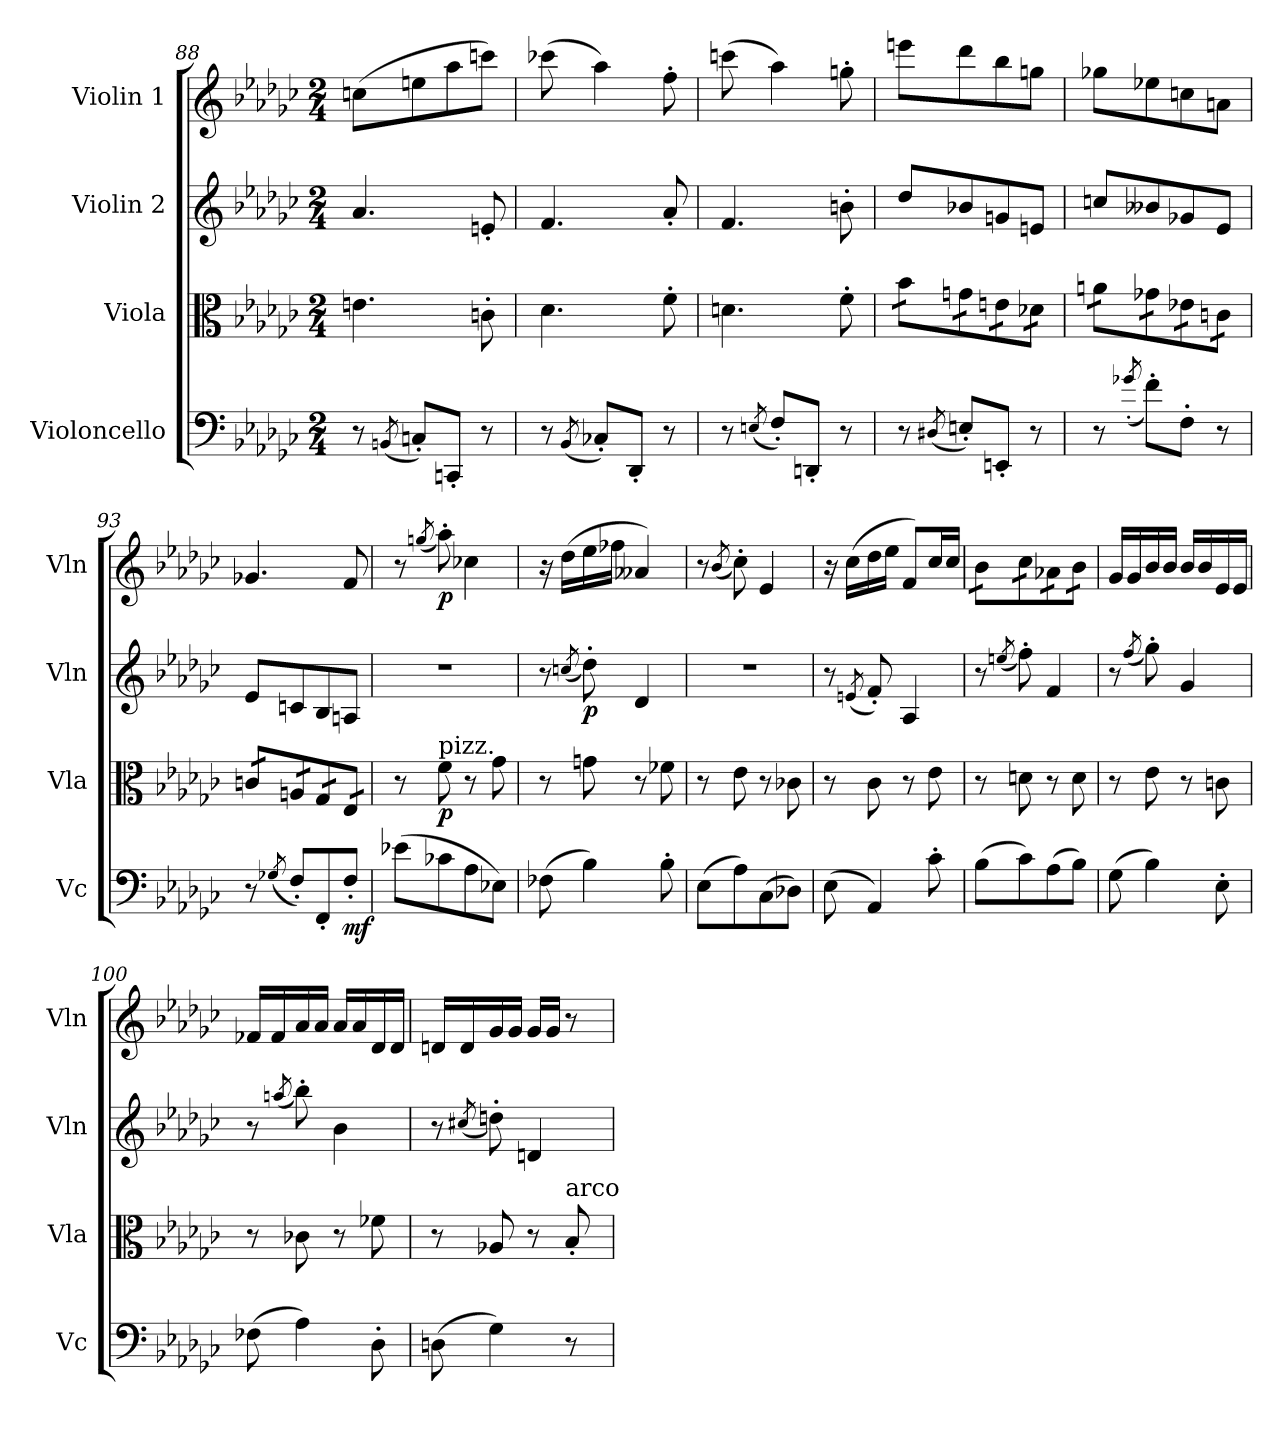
**kern	**dynam	**kern	**dynam	**kern	**dynam	**kern	**dynam
*part4	*part4	*part3	*part3	*part2	*part2	*part1	*part1
*staff4	*staff4	*staff3	*staff3	*staff2	*staff2	*staff1	*staff1
*I"Violoncello	*	*I"Viola	*	*I"Violin 2	*	*I"Violin 1	*
*I'Vc	*	*I'Vla	*	*I'Vln	*	*I'Vln	*
*clefF4	*	*clefC3	*	*clefG2	*	*clefG2	*
*k[b-e-a-d-g-c-]	*	*k[b-e-a-d-g-c-]	*	*k[b-e-a-d-g-c-]	*	*k[b-e-a-d-g-c-]	*
*M2/4	*	*M2/4	*	*M2/4	*	*M2/4	*
=88	=88	=88	=88	=88	=88	=88	=88
8r	.	4.en\	.	4.a-/	.	(8ccn\L	.
(8qBBn/	.	.	.	.	.	.	.
8Cn'/L)	.	.	.	.	.	8een\	.
8CCn'/J	.	.	.	.	.	8aa-\	.
8r	.	8cn'\	.	8en'/	.	8cccn\J)	.
=89	=89	=89	=89	=89	=89	=89	=89
8r	.	4.d-\	.	4.f/	.	(8ccc-X\	.
(8qBB-/	.	.	.	.	.	.	.
8C-X'/L)	.	.	.	.	.	4aa-\)	.
8DD-'/J	.	.	.	.	.	.	.
8r	.	8f'\	.	8a-'/	.	8ff'\	.
!!LO:PB:g=z
=90	=90	=90	=90	=90	=90	=90	=90
8r	.	4.dn\	.	4.f/	.	(8cccn\	.
(8qEn/	.	.	.	.	.	.	.
8F'/L)	.	.	.	.	.	4aa-\)	.
8DDn'/J	.	.	.	.	.	.	.
8r	.	8f'\	.	8bn'\	.	8ggn'\	.
=91	=91	=91	=91	=91	=91	=91	=91
*	*	*tremolo	*	*	*	*	*
8r	.	16b-\LL	.	8dd-/L	.	8eeen\L	.
.	.	16b-\	.	.	.	.	.
(8qD#X/	.	.	.	.	.	.	.
8En'/L)	.	16gn\	.	8b-X/	.	8ddd-\	.
.	.	16gn\	.	.	.	.	.
8EEn'/J	.	16en\	.	8gn/	.	8bb-\	.
.	.	16en\	.	.	.	.	.
8r	.	16d-X\	.	8en/J	.	8ggn\J	.
.	.	16d-X\JJ	.	.	.	.	.
=92	=92	=92	=92	=92	=92	=92	=92
8r	.	16an\LL	.	8ccn/L	.	8gg-X\L	.
.	.	16an\	.	.	.	.	.
(8qg-X'/	.	.	.	.	.	.	.
8f'\L)	.	16g-X\	.	8b--X/	.	8ee-X\	.
.	.	16g-X\	.	.	.	.	.
8F'\J	.	16e-X\	.	8g-X/	.	8ccn\	.
.	.	16e-X\	.	.	.	.	.
8r	.	16cn\	.	8e-/J	.	8an\J	.
.	.	16cn\JJ	.	.	.	.	.
=93	=93	=93	=93	=93	=93	=93	=93
8r	.	16cn/LL	.	8e-/L	.	4.g-X/	.
.	.	16cn/	.	.	.	.	.
(8qG-X/	.	.	.	.	.	.	.
8F'/L)	.	16An/	.	8cn/	.	.	.
.	.	16An/	.	.	.	.	.
8FF'/	.	16G-/	.	8B-/	.	.	.
.	.	16G-/	.	.	.	.	.
!	!LO:DY:b	!	!	!	!	!	!
8F'/J	mf	16E-/	.	8An/J	.	8f/	.
.	.	16E-/JJ	.	.	.	.	.
*	*	*Xtremolo	*	*	*	*	*
=94	=94	=94	=94	=94	=94	=94	=94
(8e-X\L	.	8r	.	2r	.	8r	.
.	.	.	.	.	.	(8qggn/	.
!	!	!LO:TX:a:t=pizz.	!	!	!	!	!
!	!	!	!LO:DY:b	!	!	!	!LO:DY:b
8c-X\	.	8f\	p	.	.	8aa-'\)	p
8A-\	.	8r	.	.	.	4cc-X\	.
8E-X\J)	.	8g-\	.	.	.	.	.
=95	=95	=95	=95	=95	=95	=95	=95
(8F-X\	.	8r	.	8r	.	16r	.
.	.	.	.	.	.	(16dd-\LL	.
.	.	.	.	(8qccn/	.	.	.
!	!	!	!	!	!LO:DY:b	!	!
4B-\)	.	8gn\	.	8dd-'\)	p	16ee-\	.
.	.	.	.	.	.	16ff-X\JJ	.
.	.	8r	.	4d-/	.	4a--X/)	.
8B-'\	.	8f-X\	.	.	.	.	.
=96	=96	=96	=96	=96	=96	=96	=96
(8E-\L	.	8r	.	2r	.	8r	.
.	.	.	.	.	.	(8qb-/	.
8A-\)	.	8e-\	.	.	.	8cc-'\)	.
(8C-\	.	8r	.	.	.	4e-/	.
8D-X\J)	.	8c-X\	.	.	.	.	.
=97	=97	=97	=97	=97	=97	=97	=97
(8E-\	.	8r	.	8r	.	16r	.
.	.	.	.	.	.	(16cc-\LL	.
.	.	.	.	(8qen/	.	.	.
4AA-/)	.	8c-\	.	8f'/)	.	16dd-\	.
.	.	.	.	.	.	16ee-\JJ	.
.	.	8r	.	4A-/	.	8f/L)	.
8c-'\	.	8e-\	.	.	.	16cc-/L	.
.	.	.	.	.	.	16cc-/JJ	.
!!LO:LB:g=z
=98	=98	=98	=98	=98	=98	=98	=98
*	*	*	*	*	*	*tremolo	*
(8B-\L	.	8r	.	8r	.	16b-\LL	.
.	.	.	.	.	.	16b-\	.
.	.	.	.	(8qeen/	.	.	.
8c-\)	.	8dn\	.	8ff'\)	.	16cc-\	.
.	.	.	.	.	.	16cc-\	.
(8A-\	.	8r	.	4f/	.	16a-X\	.
.	.	.	.	.	.	16a-X\	.
8B-\J)	.	8d\	.	.	.	16b-\	.
.	.	.	.	.	.	16b-\JJ	.
*	*	*	*	*	*	*Xtremolo	*
=99	=99	=99	=99	=99	=99	=99	=99
(8G-\	.	8r	.	8r	.	16g-/LL	.
.	.	.	.	.	.	16g-/	.
.	.	.	.	(8qff/	.	.	.
4B-\)	.	8e-\	.	8gg-'\)	.	16b-/	.
.	.	.	.	.	.	16b-/JJ	.
.	.	8r	.	4g-/	.	16b-/LL	.
.	.	.	.	.	.	16b-/	.
8E-'\	.	8cn\	.	.	.	16e-/	.
.	.	.	.	.	.	16e-/JJ	.
=100	=100	=100	=100	=100	=100	=100	=100
(8F-X\	.	8r	.	8r	.	16f-X/LL	.
.	.	.	.	.	.	16f-/	.
.	.	.	.	(8qaan/	.	.	.
4A-\)	.	8c-X\	.	8bb-'\)	.	16a-/	.
.	.	.	.	.	.	16a-/JJ	.
.	.	8r	.	4b-\	.	16a-/LL	.
.	.	.	.	.	.	16a-/	.
8D-'\	.	8f-X\	.	.	.	16d-/	.
.	.	.	.	.	.	16d-/JJ	.
=101	=101	=101	=101	=101	=101	=101	=101
(8Dn\	.	8r	.	8r	.	16dn/LL	.
.	.	.	.	.	.	16d/	.
.	.	.	.	(8qcc#X/	.	.	.
4G-\)	.	8A-X/	.	8ddn'\)	.	16g-/	.
.	.	.	.	.	.	16g-/JJ	.
.	.	8r	.	4dn/	.	16g-/LL	.
.	.	.	.	.	.	16g-/JJ	.
!	!	!LO:TX:a:t=arco	!	!	!	!	!
8r	.	8B-'/	.	.	.	8r	.
=	=	=	=	=	=	=	=
*-	*-	*-	*-	*-	*-	*-	*-
